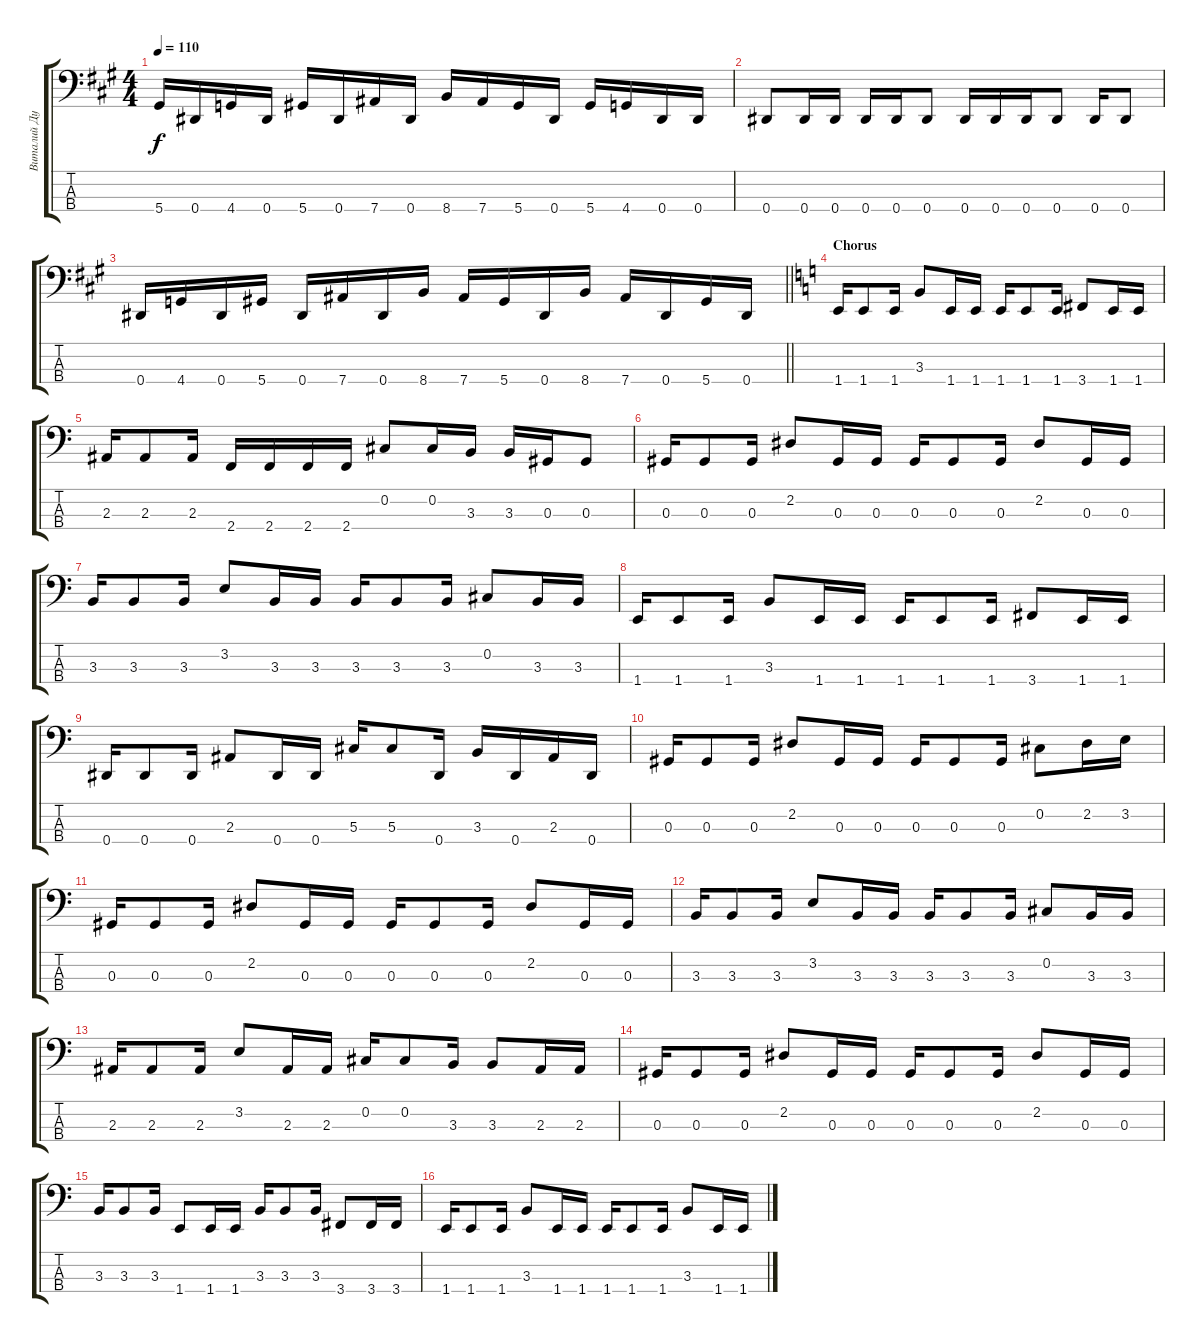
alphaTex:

\track ("Виталий Дубинин" "Виталий Ду") {instrument electricbassfinger}
\staff {score tabs}
\tuning (Gb2 Db2 Ab1 Eb1) {hide}
\ts (4 4)
\tempo 110
\clef f4
\ks a
5.4.16{dy f} 0.4.16 4.4.16 0.4.16 5.4.16 0.4.16 7.4.16 0.4.16 8.4.16 7.4.16 5.4.16 0.4.16 5.4.16 4.4.16 0.4.16 0.4.16 |
0.4.8 0.4.16 0.4.16 0.4.16 0.4.16 0.4.8 0.4.16 0.4.16 0.4.16 0.4.8 0.4.16 0.4.8 |
\barLineRight lightlight
0.4.16 4.4.16 0.4.16 5.4.16 0.4.16 7.4.16 0.4.16 8.4.16 7.4.16 5.4.16 0.4.16 8.4.16 7.4.16 0.4.16 5.4.16 0.4.16 |
\section ("" "Chorus")
\ks c
1.4.16 1.4.8 1.4.16 3.3.8 1.4.16 1.4.16 1.4.16 1.4.8 1.4.16 3.4.8 1.4.16 1.4.16 |
2.3.16 2.3.8 2.3.16 2.4.16 2.4.16 2.4.16 2.4.16 0.2.8 0.2.16 3.3.16 3.3.16 0.3.16 0.3.8 |
0.3.16 0.3.8 0.3.16 2.2.8 0.3.16 0.3.16 0.3.16 0.3.8 0.3.16 2.2.8 0.3.16 0.3.16 |
3.3.16 3.3.8 3.3.16 3.2.8 3.3.16 3.3.16 3.3.16 3.3.8 3.3.16 0.2.8 3.3.16 3.3.16 |
1.4.16 1.4.8 1.4.16 3.3.8 1.4.16 1.4.16 1.4.16 1.4.8 1.4.16 3.4.8 1.4.16 1.4.16 |
0.4.16 0.4.8 0.4.16 2.3.8 0.4.16 0.4.16 5.3.16 5.3.8 0.4.16 3.3.16 0.4.16 2.3.16 0.4.16 |
0.3.16 0.3.8 0.3.16 2.2.8 0.3.16 0.3.16 0.3.16 0.3.8 0.3.16 0.2.8 2.2.16 3.2.16 |
0.3.16 0.3.8 0.3.16 2.2.8 0.3.16 0.3.16 0.3.16 0.3.8 0.3.16 2.2.8 0.3.16 0.3.16 |
3.3.16 3.3.8 3.3.16 3.2.8 3.3.16 3.3.16 3.3.16 3.3.8 3.3.16 0.2.8 3.3.16 3.3.16 |
2.3.16 2.3.8 2.3.16 3.2.8 2.3.16 2.3.16 0.2.16 0.2.8 3.3.16 3.3.8 2.3.16 2.3.16 |
0.3.16 0.3.8 0.3.16 2.2.8 0.3.16 0.3.16 0.3.16 0.3.8 0.3.16 2.2.8 0.3.16 0.3.16 |
3.3.16 3.3.8 3.3.16 1.4.8 1.4.16 1.4.16 3.3.16 3.3.8 3.3.16 3.4.8 3.4.16 3.4.16 |
1.4.16 1.4.8 1.4.16 3.3.8 1.4.16 1.4.16 1.4.16 1.4.8 1.4.16 3.3.8 1.4.16 1.4.16
